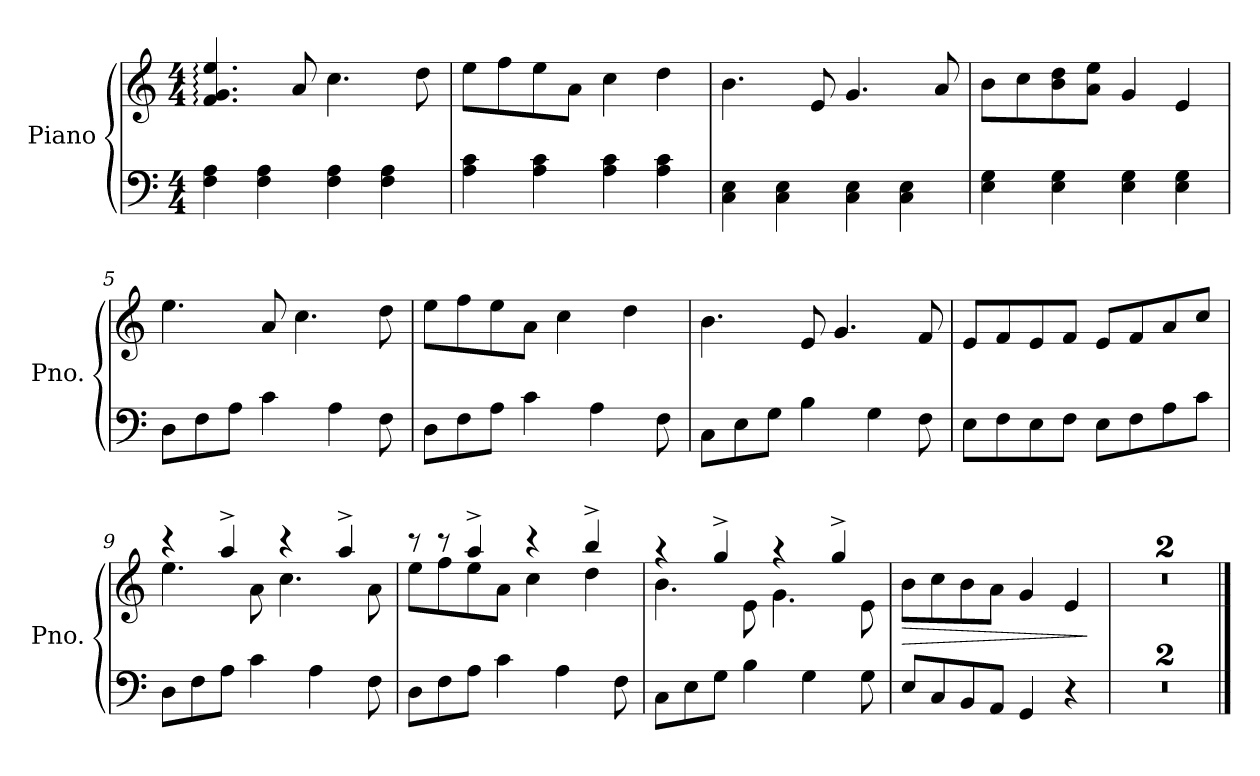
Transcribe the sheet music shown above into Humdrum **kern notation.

**kern	**kern	**dynam
*part1	*part1	*part1
*staff2	*staff1	*staff1/2
*I"Piano	*	*
*I'Pno.	*	*
*clefF4	*clefG2	*
*k[]	*k[]	*
*M4/4	*M4/4	*
*MM80	*MM80	*
=1	=1	=1
4F\ 4A\	4.f/: 4.g/: 4.ee/:	.
4F\ 4A\	.	.
.	8a/	.
4F\ 4A\	4.cc\	.
4F\ 4A\	.	.
.	8dd\	.
=2	=2	=2
4A\ 4c\	8ee\L	.
.	8ff\	.
4A\ 4c\	8ee\	.
.	8a\J	.
4A\ 4c\	4cc\	.
4A\ 4c\	4dd\	.
=3	=3	=3
4C\ 4E\	4.b\	.
4C\ 4E\	.	.
.	8e/	.
4C\ 4E\	4.g/	.
4C\ 4E\	.	.
.	8a/	.
=4	=4	=4
4E\ 4G\	8b\L	.
.	8cc\	.
4E\ 4G\	8b\ 8dd\	.
.	8a\ 8ee\J	.
4E\ 4G\	4g/	.
4E\ 4G\	4e/	.
=5	=5	=5
8D\L	4.ee\	.
8F\	.	.
8A\J	.	.
4c\	8a/	.
.	4.cc\	.
4A\	.	.
8F\	8dd\	.
!!LO:LB:g=z
=6	=6	=6
8D\L	8ee\L	.
8F\	8ff\	.
8A\J	8ee\	.
4c\	8a\J	.
.	4cc\	.
4A\	.	.
.	4dd\	.
8F\	.	.
=7	=7	=7
8C\L	4.b\	.
8E\	.	.
8G\J	.	.
4B\	8e/	.
.	4.g/	.
4G\	.	.
8F\	8f/	.
=8	=8	=8
8E\L	8e/L	.
8F\	8f/	.
8E\	8e/	.
8F\J	8f/J	.
8E\L	8e/L	.
8F\	8f/	.
8A\	8a/	.
8c\J	8cc/J	.
=9	=9	=9
*	*^	*
8D\L	4r	4.ee\	.
8F\	.	.	.
8A\J	4aa^/	.	.
4c\	.	8a\	.
.	4r	4.cc\	.
4A\	.	.	.
.	4aa^/	.	.
8F\	.	8a\	.
=10	=10	=10	=10
8D\L	8r	8ee\L	.
8F\	8r	8ff\	.
8A\J	4aa^/	8ee\	.
4c\	.	8a\J	.
.	4r	4cc\	.
4A\	.	.	.
.	4bb^/	4dd\	.
8F\	.	.	.
!!LO:LB:g=z	!!
=11	=11	=11	=11
8C\L	4r	4.b\	.
8E\	.	.	.
8G\J	4gg^/	.	.
4B\	.	8e\	.
.	4r	4.g\	.
4G\	.	.	.
.	4gg^/	.	.
8G\	.	8e\	.
=12	=12	=12	=12
!	!	!	!LO:HP:b
*	*v	*v	*
8E/L	8b\L	>
8C/	8cc\	.
8BB/	8b\	.
8AA/J	8a\J	.
4GG/	4g/	.
4r	4e/	.
.	.	]
=13	=13	=13
1r	1r	.
=14	=14	=14
1r	1r	.
==	==	==
*-	*-	*-
